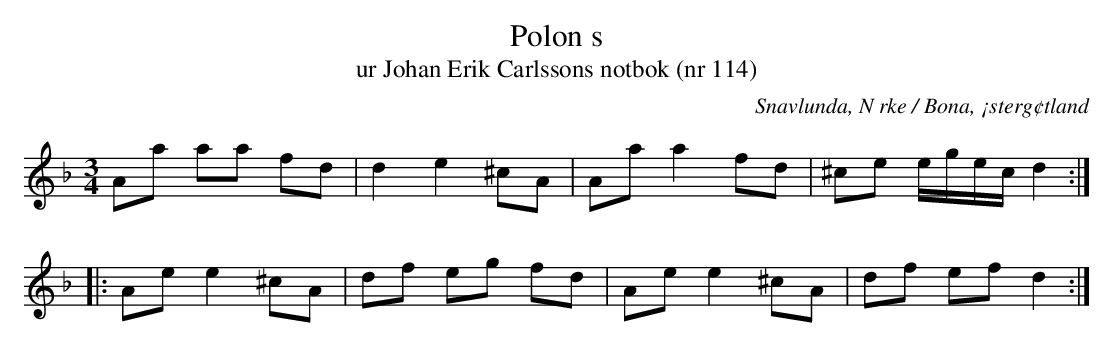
X:1
T:Polon s
T:ur Johan Erik Carlssons notbok (nr 114)
O:Snavlunda, N rke / Bona, ¡sterg¢tland
M:3/4
L:1/16
K:Dm
A2a2 a2a2 f2d2 | d4 e4 ^c2A2 | A2a2 a4 f2d2 | ^c2e2 egec d4 ::
A2e2 e4 ^c2A2 | d2f2 e2g2 f2d2 | A2e2 e4 ^c2A2 | d2f2 e2f2 d4 :|
